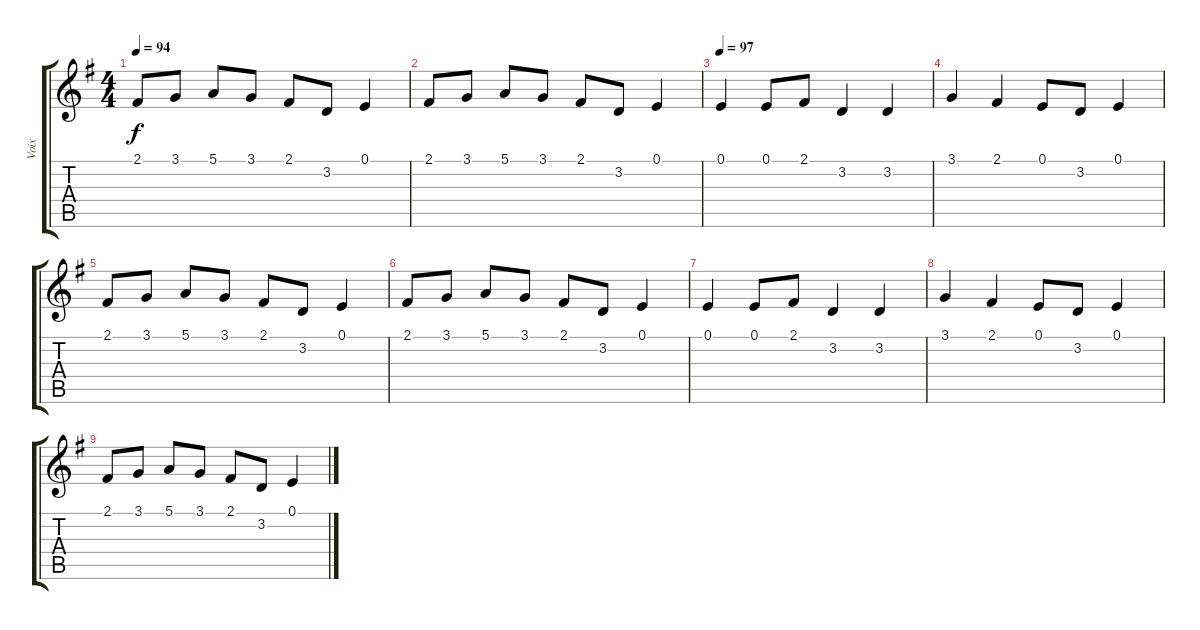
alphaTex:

\track ("Voix" "Voix") {instrument lead2sawtooth}
\staff {score tabs}
\tuning (E4 B3 G3 D3 A2 E2) {hide}
\ts (4 4)
\tempo 94
\clef g2
\ks g
2.1.8{dy f} 3.1.8 5.1.8 3.1.8 2.1.8 3.2.8 0.1.4 |
2.1.8 3.1.8 5.1.8 3.1.8 2.1.8 3.2.8 0.1.4 |
\tempo 97
0.1.4{volume 9} 0.1.8 2.1.8 3.2.4 3.2.4 |
3.1.4 2.1.4 0.1.8 3.2.8 0.1.4 |
2.1.8 3.1.8 5.1.8 3.1.8 2.1.8 3.2.8 0.1.4 |
2.1.8 3.1.8 5.1.8 3.1.8 2.1.8 3.2.8 0.1.4 |
0.1.4{volume 0} 0.1.8 2.1.8 3.2.4 3.2.4 |
3.1.4 2.1.4 0.1.8 3.2.8 0.1.4 |
2.1.8 3.1.8 5.1.8 3.1.8 2.1.8 3.2.8 0.1.4
